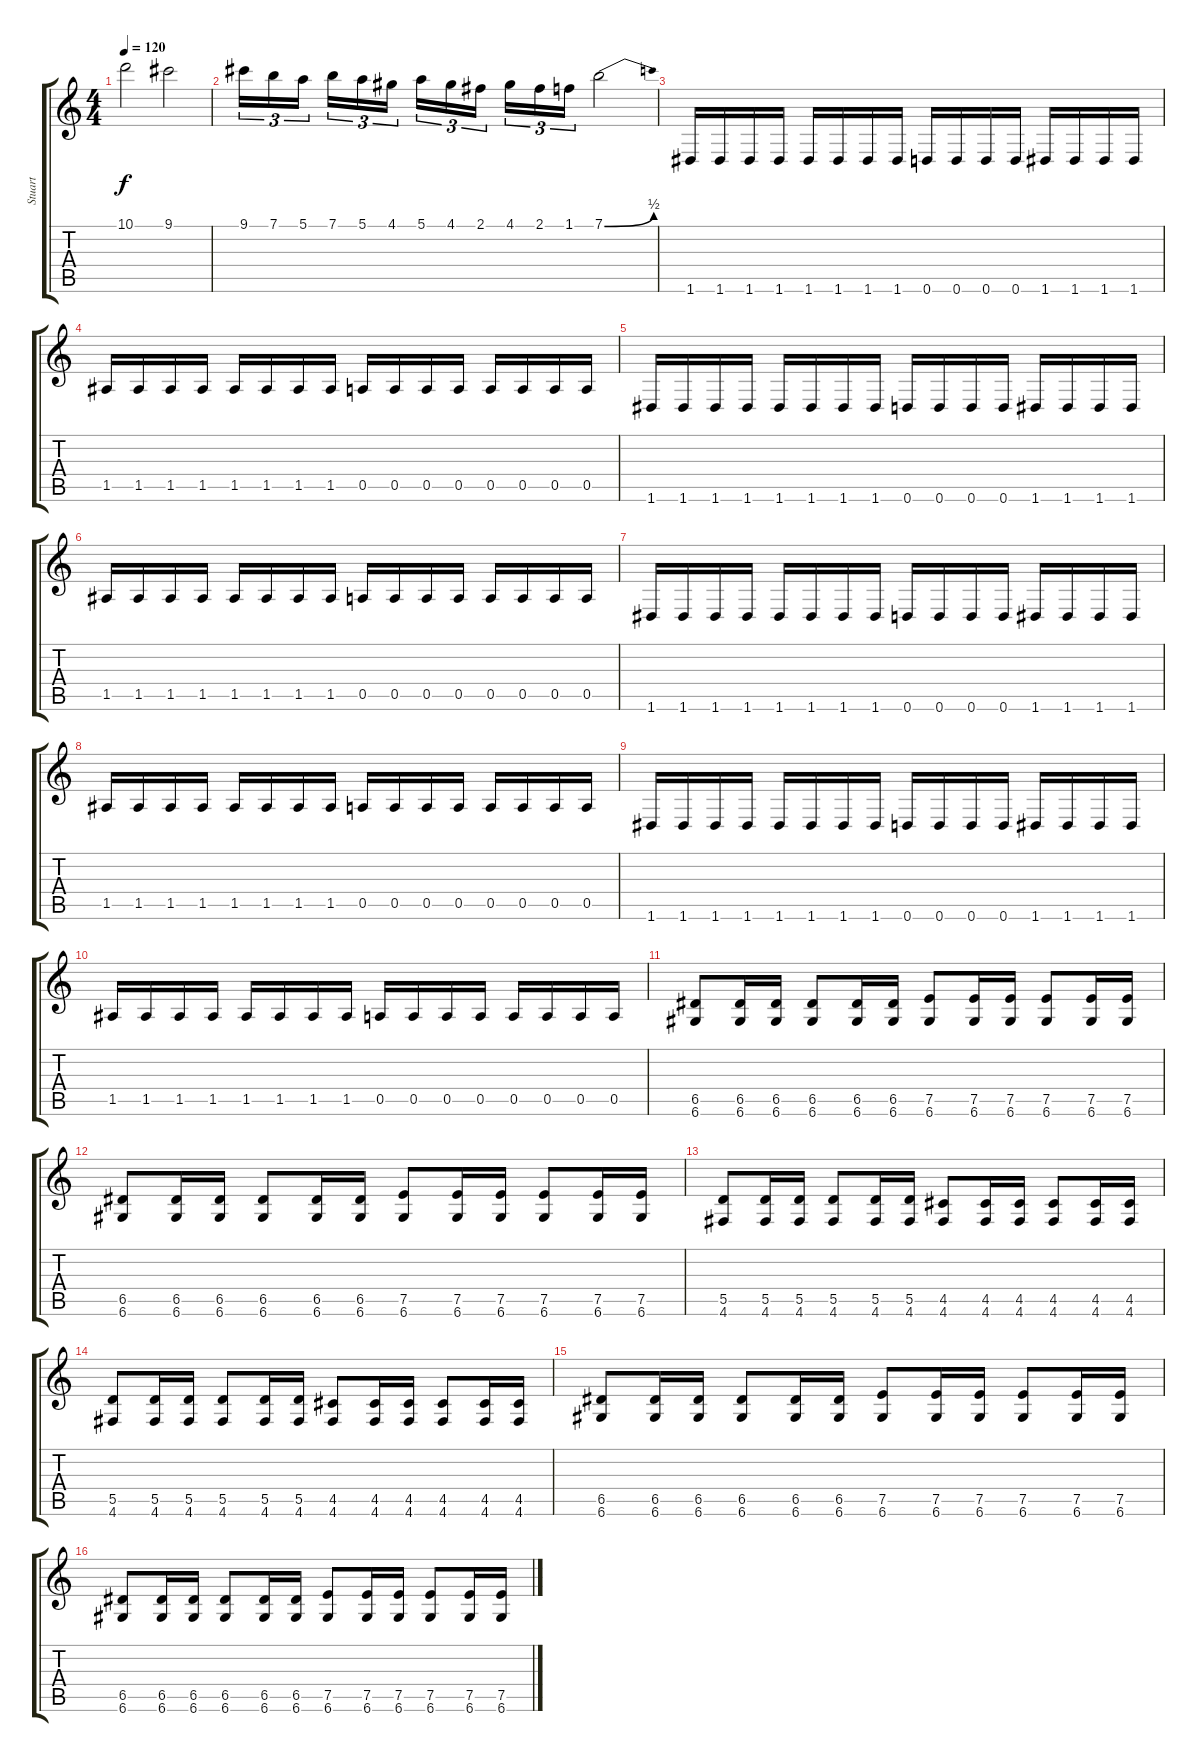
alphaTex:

\track ("Stuart" "Stuart") {instrument overdrivenguitar}
\staff {score tabs}
\tuning (E4 B3 G3 D3 A2 D2) {hide}
\ts (4 4)
\tempo 120
\clef g2
\ks c
10.1.2{dy f} 9.1.2 |
9.1.16{tu (3 2)} 7.1.16{tu (3 2)} 5.1.16{tu (3 2)} 7.1.16{tu (3 2)} 5.1.16{tu (3 2)} 4.1.16{tu (3 2)} 5.1.16{tu (3 2)} 4.1.16{tu (3 2)} 2.1.16{tu (3 2)} 4.1.16{tu (3 2)} 2.1.16{tu (3 2)} 1.1.16{tu (3 2)} 7.1{be (bend 0 0 60 2)}.2 |
1.6.16 1.6.16 1.6.16 1.6.16 1.6.16 1.6.16 1.6.16 1.6.16 0.6.16 0.6.16 0.6.16 0.6.16 1.6.16 1.6.16 1.6.16 1.6.16 |
1.5.16 1.5.16 1.5.16 1.5.16 1.5.16 1.5.16 1.5.16 1.5.16 0.5.16 0.5.16 0.5.16 0.5.16 0.5.16 0.5.16 0.5.16 0.5.16 |
1.6.16 1.6.16 1.6.16 1.6.16 1.6.16 1.6.16 1.6.16 1.6.16 0.6.16 0.6.16 0.6.16 0.6.16 1.6.16 1.6.16 1.6.16 1.6.16 |
1.5.16 1.5.16 1.5.16 1.5.16 1.5.16 1.5.16 1.5.16 1.5.16 0.5.16 0.5.16 0.5.16 0.5.16 0.5.16 0.5.16 0.5.16 0.5.16 |
1.6.16 1.6.16 1.6.16 1.6.16 1.6.16 1.6.16 1.6.16 1.6.16 0.6.16 0.6.16 0.6.16 0.6.16 1.6.16 1.6.16 1.6.16 1.6.16 |
1.5.16 1.5.16 1.5.16 1.5.16 1.5.16 1.5.16 1.5.16 1.5.16 0.5.16 0.5.16 0.5.16 0.5.16 0.5.16 0.5.16 0.5.16 0.5.16 |
1.6.16 1.6.16 1.6.16 1.6.16 1.6.16 1.6.16 1.6.16 1.6.16 0.6.16 0.6.16 0.6.16 0.6.16 1.6.16 1.6.16 1.6.16 1.6.16 |
1.5.16 1.5.16 1.5.16 1.5.16 1.5.16 1.5.16 1.5.16 1.5.16 0.5.16 0.5.16 0.5.16 0.5.16 0.5.16 0.5.16 0.5.16 0.5.16 |
(6.5 6.6).8 (6.5 6.6).16 (6.5 6.6).16 (6.5 6.6).8 (6.5 6.6).16 (6.5 6.6).16 (7.5 6.6).8 (7.5 6.6).16 (7.5 6.6).16 (7.5 6.6).8 (7.5 6.6).16 (7.5 6.6).16 |
(6.5 6.6).8 (6.5 6.6).16 (6.5 6.6).16 (6.5 6.6).8 (6.5 6.6).16 (6.5 6.6).16 (7.5 6.6).8 (7.5 6.6).16 (7.5 6.6).16 (7.5 6.6).8 (7.5 6.6).16 (7.5 6.6).16 |
(5.5 4.6).8 (5.5 4.6).16 (5.5 4.6).16 (5.5 4.6).8 (5.5 4.6).16 (5.5 4.6).16 (4.5 4.6).8 (4.5 4.6).16 (4.5 4.6).16 (4.5 4.6).8 (4.5 4.6).16 (4.5 4.6).16 |
(5.5 4.6).8 (5.5 4.6).16 (5.5 4.6).16 (5.5 4.6).8 (5.5 4.6).16 (5.5 4.6).16 (4.5 4.6).8 (4.5 4.6).16 (4.5 4.6).16 (4.5 4.6).8 (4.5 4.6).16 (4.5 4.6).16 |
(6.5 6.6).8 (6.5 6.6).16 (6.5 6.6).16 (6.5 6.6).8 (6.5 6.6).16 (6.5 6.6).16 (7.5 6.6).8 (7.5 6.6).16 (7.5 6.6).16 (7.5 6.6).8 (7.5 6.6).16 (7.5 6.6).16 |
(6.5 6.6).8 (6.5 6.6).16 (6.5 6.6).16 (6.5 6.6).8 (6.5 6.6).16 (6.5 6.6).16 (7.5 6.6).8 (7.5 6.6).16 (7.5 6.6).16 (7.5 6.6).8 (7.5 6.6).16 (7.5 6.6).16
